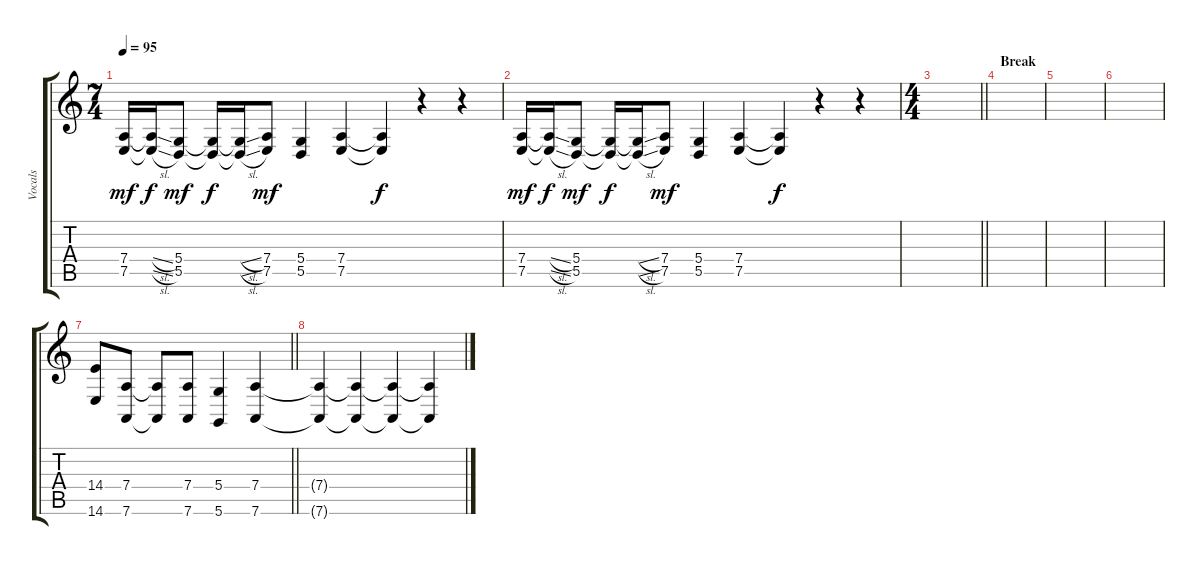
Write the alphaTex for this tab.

\track ("Vocals" "Vocals") {instrument pad5bowed}
\staff {score tabs}
\tuning (E4 B3 G3 D3 A2 D2) {hide}
\ts (7 4)
\tempo 95
\clef g2
\ks c
(7.4 7.5).16{dy mf} (7.4{sl t} 7.5{sl t}).16{dy f} (5.4 5.5).8{dy mf} (5.4{t} 5.5{t}).16{dy f} (5.4{sl t} 5.5{sl t}).16 (7.4 7.5).8{dy mf} (5.4 5.5).4 (7.4 7.5).4 (7.4{t} 7.5{t}).4{dy f} r.4 r.4 |
(7.4 7.5).16{dy mf} (7.4{sl t} 7.5{sl t}).16{dy f} (5.4 5.5).8{dy mf} (5.4{t} 5.5{t}).16{dy f} (5.4{sl t} 5.5{sl t}).16 (7.4 7.5).8{dy mf} (5.4 5.5).4 (7.4 7.5).4 (7.4{t} 7.5{t}).4{dy f} r.4 r.4 |
\ts (4 4)
\barLineRight lightlight
|
\section ("" "Break")
|
|
|
\barLineRight lightlight
(14.4 14.6).8 (7.4 7.6).8 (7.4{t} 7.6{t}).8 (7.4 7.6).8 (5.4 5.6).4 (7.4 7.6).4 |
(7.4{t} 7.6{t}).4 (7.4{t} 7.6{t}).4 (7.4{t} 7.6{t}).4 (7.4{t} 7.6{t}).4
